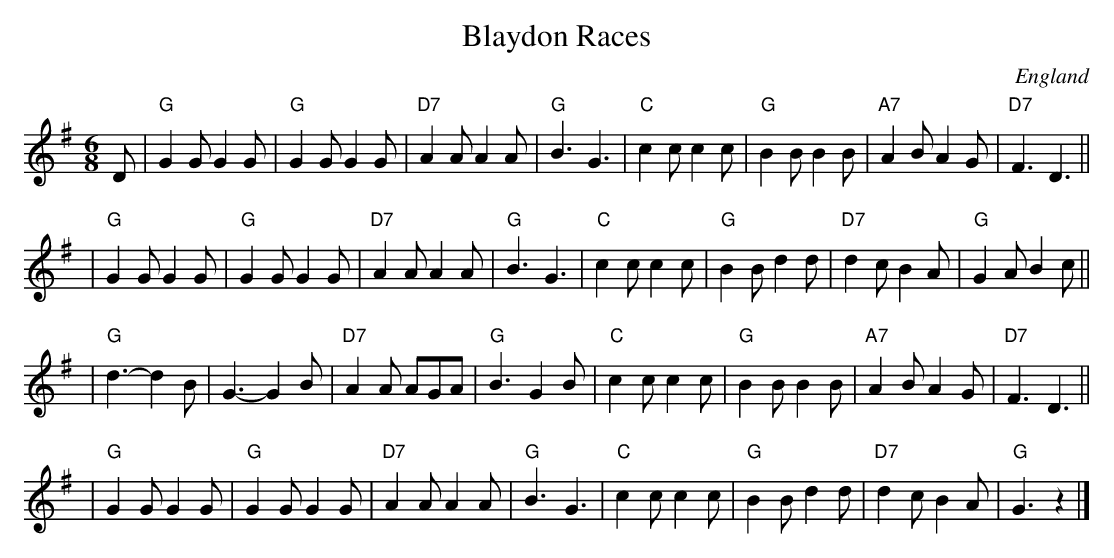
X:1
T: Blaydon Races
O: England
M: 6/8
L: 1/8
K: G
D \
| "G"G2G G2G | "G"G2G G2G | "D7"A2A A2A | "G"B3 G3  | "C"c2c c2c | "G"B2B B2B | "A7"A2B A2G | "D7"F3  D3  ||
| "G"G2G G2G | "G"G2G G2G | "D7"A2A A2A | "G"B3 G3  | "C"c2c c2c | "G"B2B d2d | "D7"d2c B2A |  "G"G2A B2c ||
| "G"d3- d2B |    G3- G2B | "D7"A2A AGA | "G"B3 G2B | "C"c2c c2c | "G"B2B B2B | "A7"A2B A2G | "D7"F3  D3  ||
| "G"G2G G2G | "G"G2G G2G | "D7"A2A A2A | "G"B3 G3  | "C"c2c c2c | "G"B2B d2d | "D7"d2c B2A |  "G"G3  z2  |]
